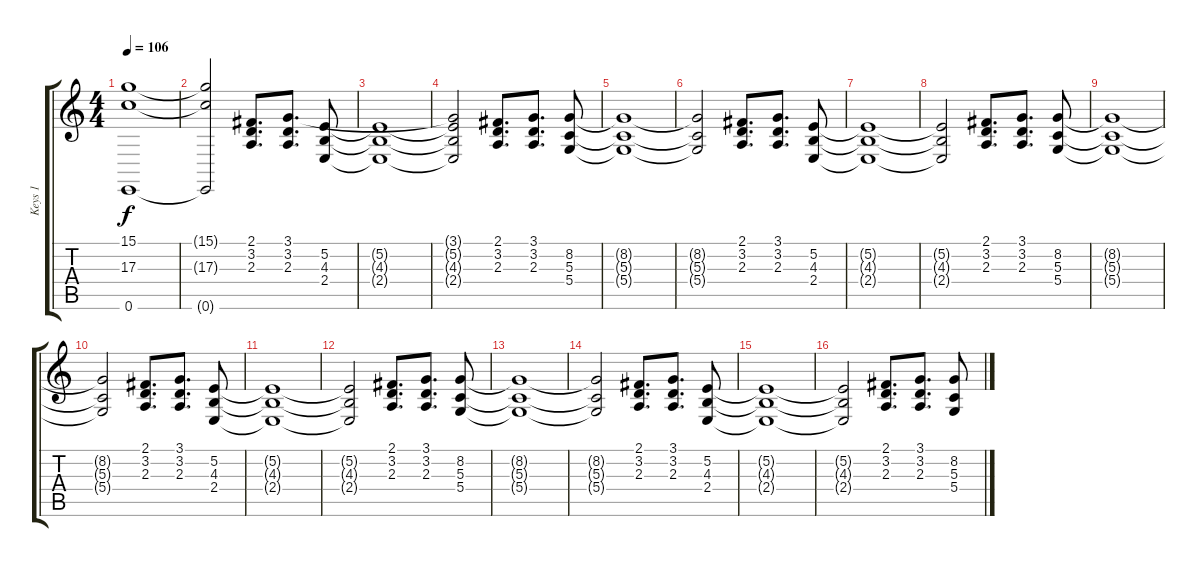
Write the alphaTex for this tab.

\track ("Keys 1" "Keys 1") {instrument synthstrings1}
\staff {score tabs}
\tuning (E4 B3 G3 D3 A2 E2) {hide}
\ts (4 4)
\tempo 106
\clef g2
\ks c
(15.1{t} 17.3{t} 0.6{t}).1{dy f} |
(15.1{t} 17.3{t} 0.6{t}).2 (2.1 3.2 2.3).8{d} (3.1 3.2 2.3).8{d} (5.2 4.3 2.4).8 |
(5.2{t} 4.3{t} 2.4{t}).1 |
(3.1{t} 5.2{t} 4.3{t} 2.4{t}).2 (2.1 3.2 2.3).8{d} (3.1 3.2 2.3).8{d} (8.2 5.3 5.4).8 |
(8.2{t} 5.3{t} 5.4{t}).1 |
(8.2{t} 5.3{t} 5.4{t}).2 (2.1 3.2 2.3).8{d} (3.1 3.2 2.3).8{d} (5.2 4.3 2.4).8 |
(5.2{t} 4.3{t} 2.4{t}).1 |
(5.2{t} 4.3{t} 2.4{t}).2 (2.1 3.2 2.3).8{d} (3.1 3.2 2.3).8{d} (8.2 5.3 5.4).8 |
(8.2{t} 5.3{t} 5.4{t}).1 |
(8.2{t} 5.3{t} 5.4{t}).2 (2.1 3.2 2.3).8{d} (3.1 3.2 2.3).8{d} (5.2 4.3 2.4).8 |
(5.2{t} 4.3{t} 2.4{t}).1 |
(5.2{t} 4.3{t} 2.4{t}).2 (2.1 3.2 2.3).8{d} (3.1 3.2 2.3).8{d} (8.2 5.3 5.4).8 |
(8.2{t} 5.3{t} 5.4{t}).1 |
(8.2{t} 5.3{t} 5.4{t}).2 (2.1 3.2 2.3).8{d} (3.1 3.2 2.3).8{d} (5.2 4.3 2.4).8 |
(5.2{t} 4.3{t} 2.4{t}).1 |
(5.2{t} 4.3{t} 2.4{t}).2 (2.1 3.2 2.3).8{d} (3.1 3.2 2.3).8{d} (8.2 5.3 5.4).8
